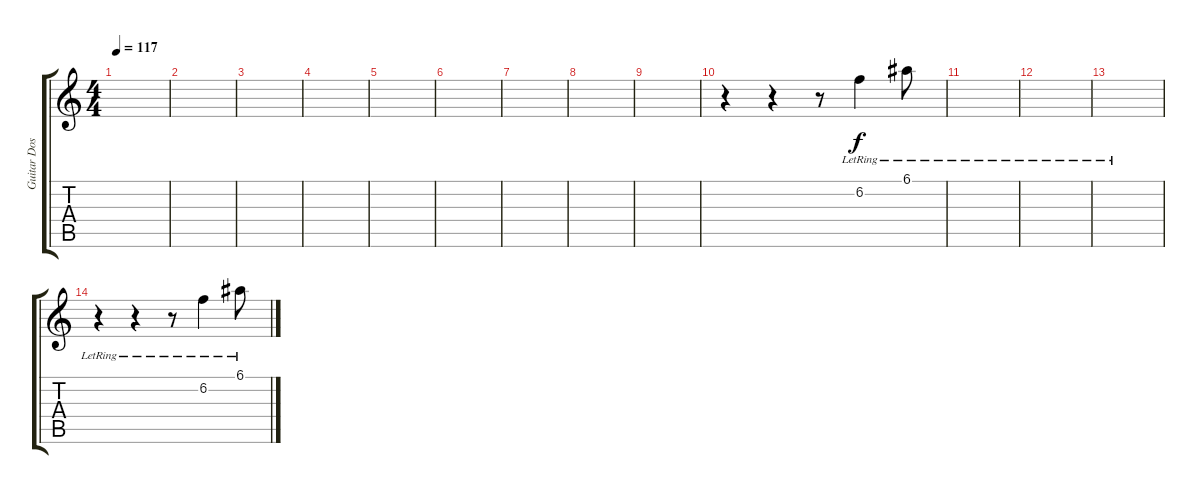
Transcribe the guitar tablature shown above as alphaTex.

\track ("Guitar Dos" "Guitar Dos") {instrument electricguitarclean}
\staff {score tabs}
\tuning (E4 B3 G3 D3 A2 E2) {hide}
\ts (4 4)
\tempo 117
\clef g2
\ks c
|
|
|
|
|
|
|
|
|
r.4 r.4 r.8 6.2{lr}.4 6.1{lr}.8 |
|
|
|
r.4 r.4 r.8 6.2{lr}.4 6.1{lr}.8
